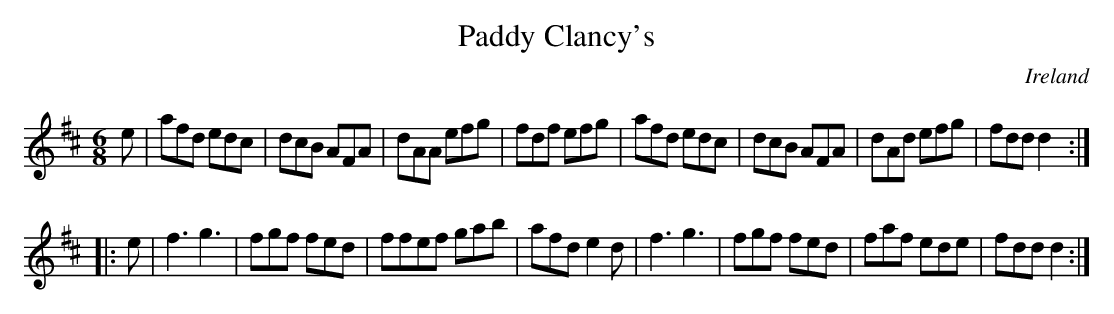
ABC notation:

X:1
T:Paddy Clancy's
M:6/8
O:Ireland
K:D
e|\
afd edc|dcB AFA|dAA efg|fdf efg|\
afd edc|dcB AFA|dAd efg|fdd d2::
e|\
f3 g3|fgf fed|ffef gab|afd e2d|\
f3 g3|fgf fed|faf ede|fdd d2:|
